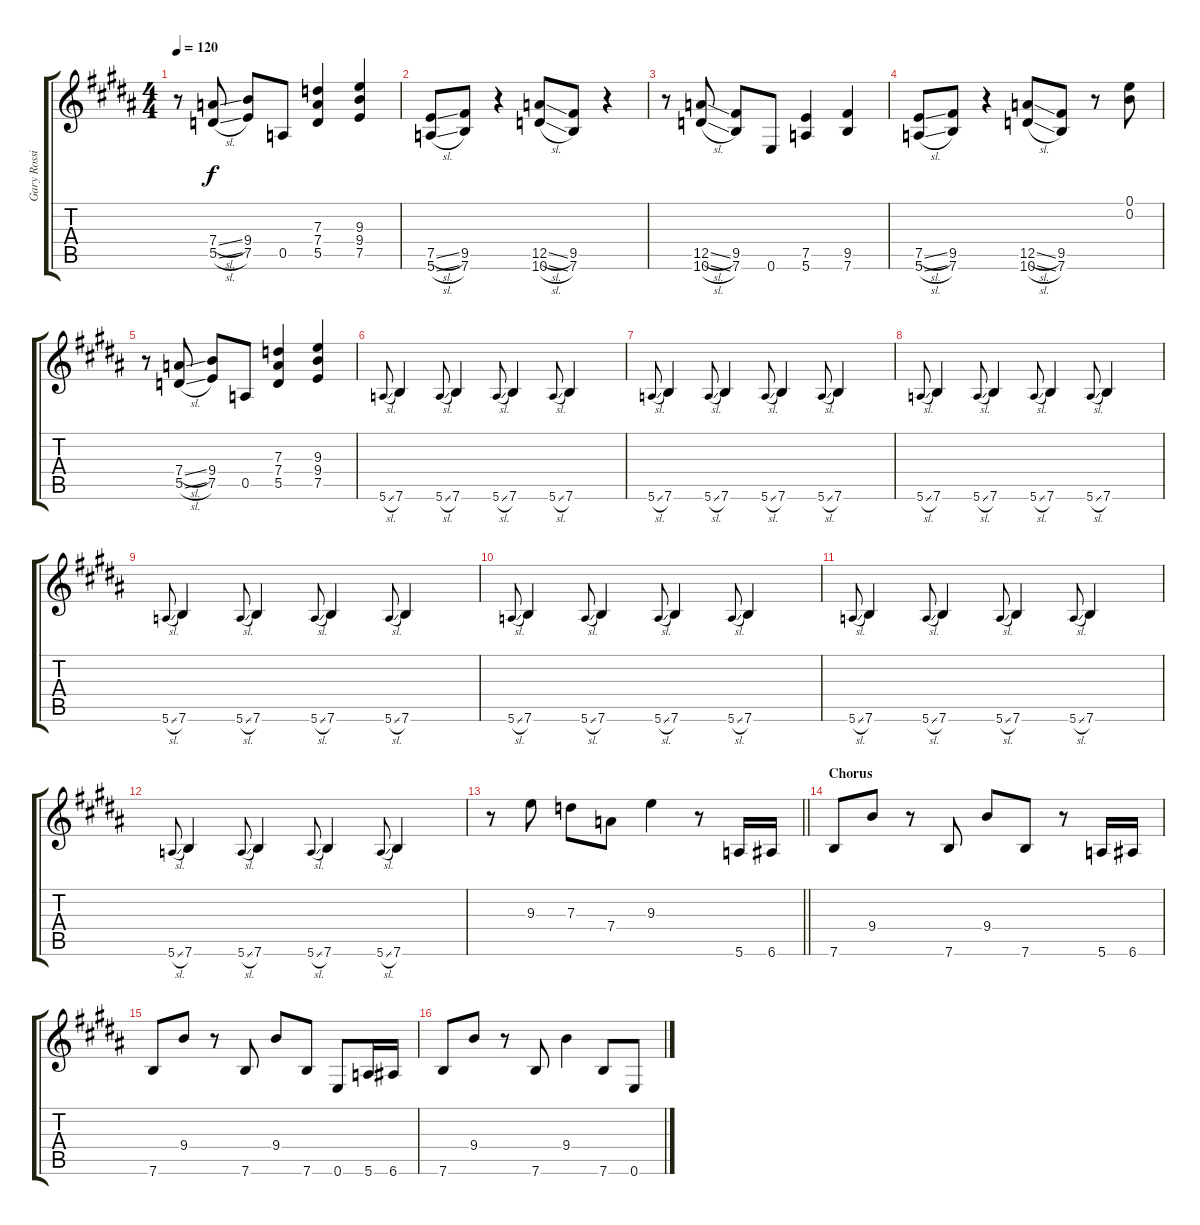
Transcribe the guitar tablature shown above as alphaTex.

\track ("Gary Rossington - Lead Guitar" "Gary Rossi") {instrument overdrivenguitar}
\staff {score tabs}
\tuning (E4 B3 G3 D3 A2 E2) {hide}
\ts (4 4)
\tempo 120
\clef g2
\ks b
r.8{dy f} (7.4{sl} 5.5{sl}).8 (9.4 7.5).8 0.5.8 (7.3 7.4 5.5).4 (9.3 9.4 7.5).4 |
(7.5{sl} 5.6{sl}).8 (9.5 7.6).8 r.4 (12.5{sl} 10.6{sl}).8 (9.5 7.6).8 r.4 |
r.8 (12.5{sl} 10.6{sl}).8 (9.5 7.6).8 0.6.8 (7.5 5.6).4 (9.5 7.6).4 |
(7.5{sl} 5.6{sl}).8 (9.5 7.6).8 r.4 (12.5{sl} 10.6{sl}).8 (9.5 7.6).8 r.8 (0.1 0.2).8 |
r.8 (7.4{sl} 5.5{sl}).8 (9.4 7.5).8 0.5.8 (7.3 7.4 5.5).4 (9.3 9.4 7.5).4 |
5.6{sl}.8{gr onbeat} 7.6.4 5.6{sl}.8{gr onbeat} 7.6.4 5.6{sl}.8{gr onbeat} 7.6.4 5.6{sl}.8{gr onbeat} 7.6.4 |
5.6{sl}.8{gr onbeat} 7.6.4 5.6{sl}.8{gr onbeat} 7.6.4 5.6{sl}.8{gr onbeat} 7.6.4 5.6{sl}.8{gr onbeat} 7.6.4 |
5.6{sl}.8{gr onbeat} 7.6.4 5.6{sl}.8{gr onbeat} 7.6.4 5.6{sl}.8{gr onbeat} 7.6.4 5.6{sl}.8{gr onbeat} 7.6.4 |
5.6{sl}.8{gr onbeat} 7.6.4 5.6{sl}.8{gr onbeat} 7.6.4 5.6{sl}.8{gr onbeat} 7.6.4 5.6{sl}.8{gr onbeat} 7.6.4 |
5.6{sl}.8{gr onbeat} 7.6.4 5.6{sl}.8{gr onbeat} 7.6.4 5.6{sl}.8{gr onbeat} 7.6.4 5.6{sl}.8{gr onbeat} 7.6.4 |
5.6{sl}.8{gr onbeat} 7.6.4 5.6{sl}.8{gr onbeat} 7.6.4 5.6{sl}.8{gr onbeat} 7.6.4 5.6{sl}.8{gr onbeat} 7.6.4 |
5.6{sl}.8{gr onbeat} 7.6.4 5.6{sl}.8{gr onbeat} 7.6.4 5.6{sl}.8{gr onbeat} 7.6.4 5.6{sl}.8{gr onbeat} 7.6.4 |
\barLineRight lightlight
r.8 9.3.8 7.3.8 7.4.8 9.3.4 r.8 5.6.16 6.6.16 |
\section ("" "Chorus")
7.6.8 9.4.8 r.8 7.6.8 9.4.8 7.6.8 r.8 5.6.16 6.6.16 |
7.6.8 9.4.8 r.8 7.6.8 9.4.8 7.6.8 0.6.8 5.6.16 6.6.16 |
7.6.8 9.4.8 r.8 7.6.8 9.4.4 7.6.8 0.6.8
